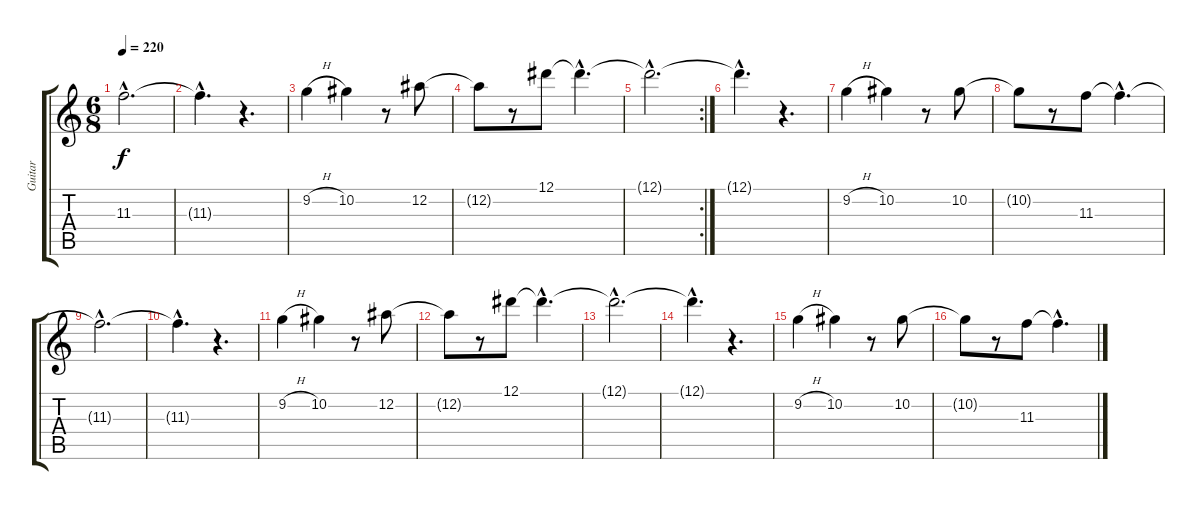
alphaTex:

\track ("Guitar" "Guitar") {instrument distortionguitar}
\staff {score tabs}
\tuning (Eb4 Bb3 Gb3 Db3 Ab2 Eb2) {hide}
\ts (6 8)
\tempo 220
\clef g2
\ks c
11.3{hac t}.2{d dy f} |
11.3{hac t}.4{d} r.4{d} |
9.2{h}.4{volume 10} 10.2.4 r.8 12.2.8 |
12.2{t}.8 r.8 12.1.8{volume 2} 12.1{hac t}.4{d} |
\rc 2
12.1{hac t}.2{d} |
12.1{hac t}.4{d} r.4{d} |
9.2{h}.4{volume 10} 10.2.4 r.8 10.2.8 |
10.2{t}.8 r.8 11.3.8{volume 2} 11.3{hac t}.4{d} |
11.3{hac t}.2{d} |
11.3{hac t}.4{d} r.4{d} |
9.2{h}.4{volume 10} 10.2.4 r.8 12.2.8 |
12.2{t}.8 r.8 12.1.8{volume 2} 12.1{hac t}.4{d} |
12.1{hac t}.2{d} |
12.1{hac t}.4{d} r.4{d} |
9.2{h}.4{volume 10} 10.2.4 r.8 10.2.8 |
10.2{t}.8{volume 9} r.8 11.3.8{volume 0} 11.3{hac t}.4{d}
